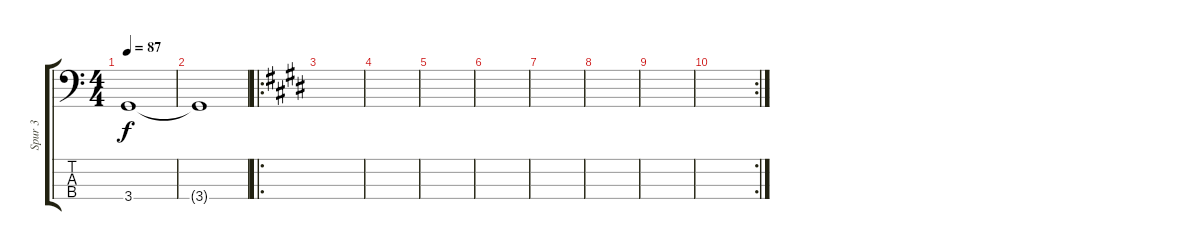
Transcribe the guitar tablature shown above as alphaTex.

\track ("Spur 3" "Spur 3") {instrument electricbassfinger}
\staff {score tabs}
\tuning (G2 D2 A1 E1) {hide}
\ts (4 4)
\tempo 87
\clef f4
\ks c
3.4{t}.1{dy f} |
3.4{t}.1 |
\ro
\ks e
|
|
|
|
|
|
|
\rc 2
